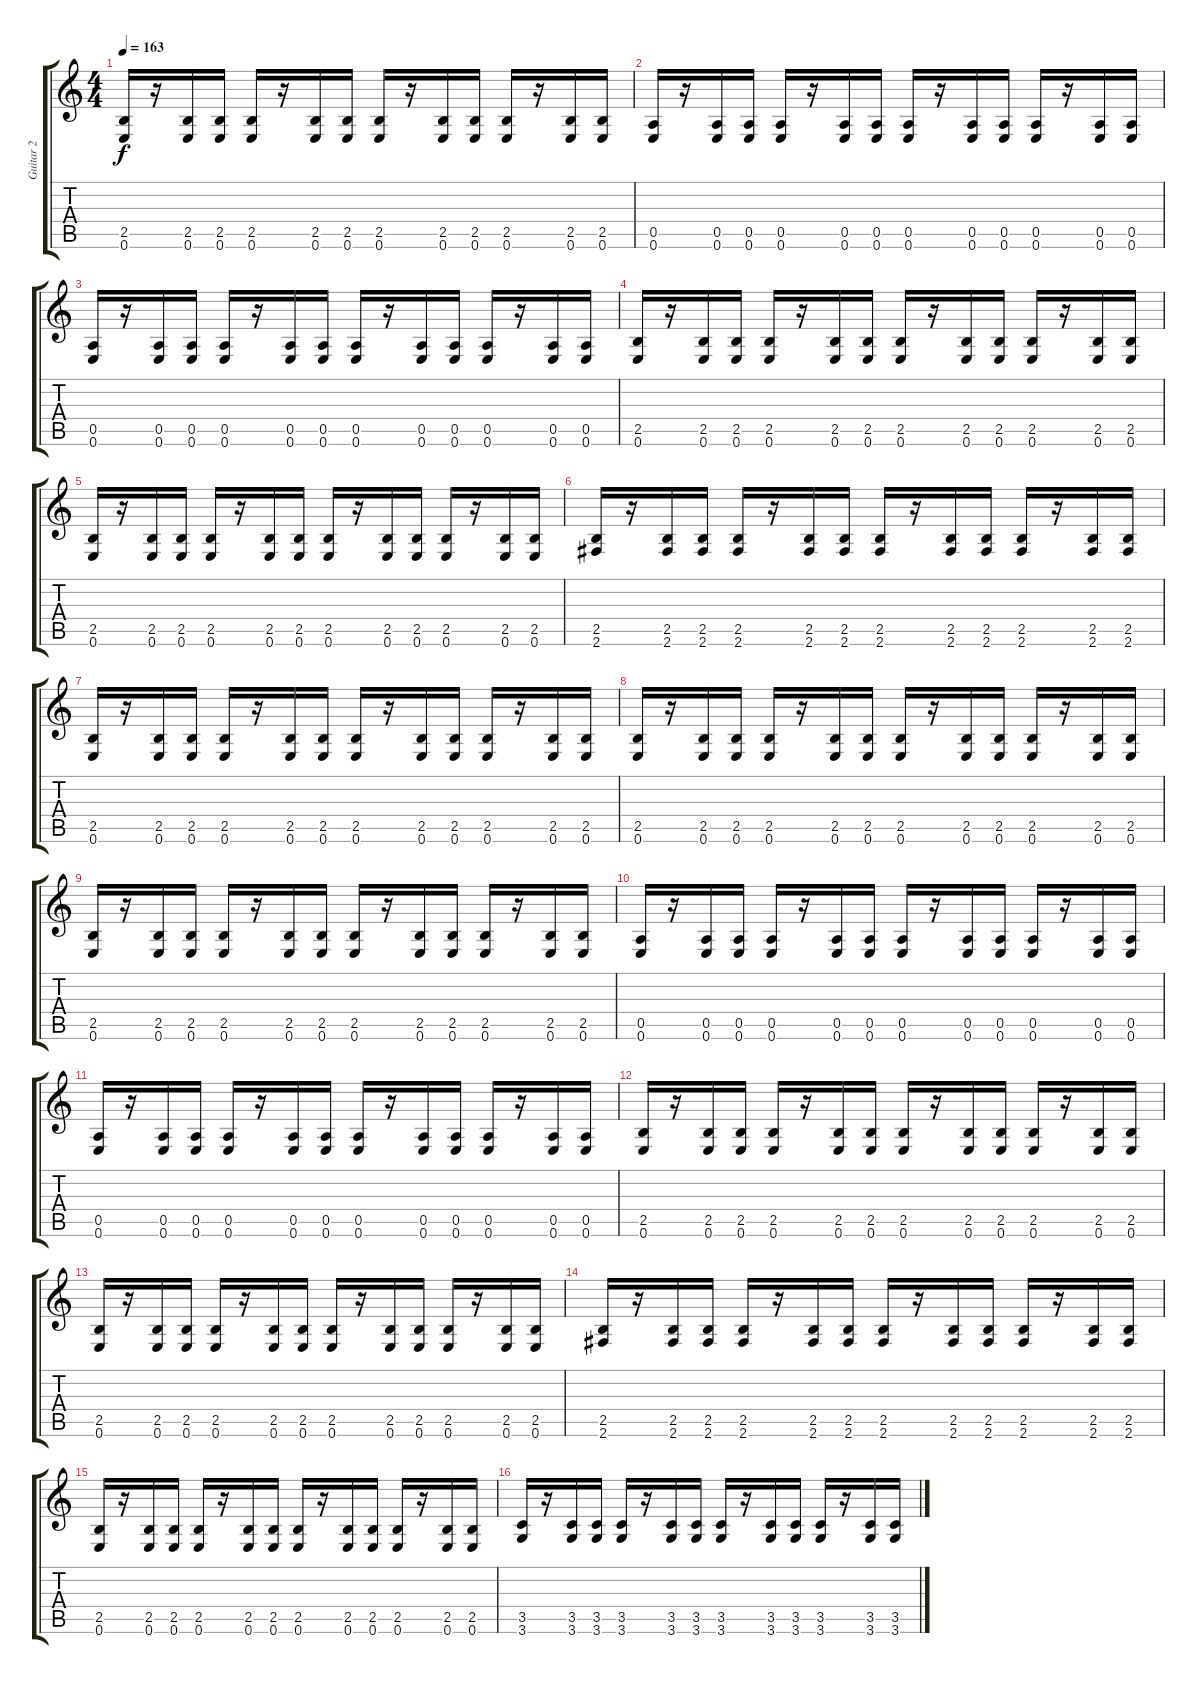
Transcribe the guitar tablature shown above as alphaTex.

\track ("Guitar 2" "Guitar 2") {instrument electricguitarmuted}
\staff {score tabs}
\tuning (E4 B3 G3 D3 A2 E2) {hide}
\ts (4 4)
\tempo 163
\clef g2
\ks c
(2.5 0.6).16{dy f} r.16 (2.5 0.6).16 (2.5 0.6).16 (2.5 0.6).16 r.16 (2.5 0.6).16 (2.5 0.6).16 (2.5 0.6).16 r.16 (2.5 0.6).16 (2.5 0.6).16 (2.5 0.6).16 r.16 (2.5 0.6).16 (2.5 0.6).16 |
(0.5 0.6).16 r.16 (0.5 0.6).16 (0.5 0.6).16 (0.5 0.6).16 r.16 (0.5 0.6).16 (0.5 0.6).16 (0.5 0.6).16 r.16 (0.5 0.6).16 (0.5 0.6).16 (0.5 0.6).16 r.16 (0.5 0.6).16 (0.5 0.6).16 |
(0.5 0.6).16 r.16 (0.5 0.6).16 (0.5 0.6).16 (0.5 0.6).16 r.16 (0.5 0.6).16 (0.5 0.6).16 (0.5 0.6).16 r.16 (0.5 0.6).16 (0.5 0.6).16 (0.5 0.6).16 r.16 (0.5 0.6).16 (0.5 0.6).16 |
(2.5 0.6).16 r.16 (2.5 0.6).16 (2.5 0.6).16 (2.5 0.6).16 r.16 (2.5 0.6).16 (2.5 0.6).16 (2.5 0.6).16 r.16 (2.5 0.6).16 (2.5 0.6).16 (2.5 0.6).16 r.16 (2.5 0.6).16 (2.5 0.6).16 |
(2.5 0.6).16 r.16 (2.5 0.6).16 (2.5 0.6).16 (2.5 0.6).16 r.16 (2.5 0.6).16 (2.5 0.6).16 (2.5 0.6).16 r.16 (2.5 0.6).16 (2.5 0.6).16 (2.5 0.6).16 r.16 (2.5 0.6).16 (2.5 0.6).16 |
(2.5 2.6).16 r.16 (2.5 2.6).16 (2.5 2.6).16 (2.5 2.6).16 r.16 (2.5 2.6).16 (2.5 2.6).16 (2.5 2.6).16 r.16 (2.5 2.6).16 (2.5 2.6).16 (2.5 2.6).16 r.16 (2.5 2.6).16 (2.5 2.6).16 |
(2.5 0.6).16 r.16 (2.5 0.6).16 (2.5 0.6).16 (2.5 0.6).16 r.16 (2.5 0.6).16 (2.5 0.6).16 (2.5 0.6).16 r.16 (2.5 0.6).16 (2.5 0.6).16 (2.5 0.6).16 r.16 (2.5 0.6).16 (2.5 0.6).16 |
(2.5 0.6).16 r.16 (2.5 0.6).16 (2.5 0.6).16 (2.5 0.6).16 r.16 (2.5 0.6).16 (2.5 0.6).16 (2.5 0.6).16 r.16 (2.5 0.6).16 (2.5 0.6).16 (2.5 0.6).16 r.16 (2.5 0.6).16 (2.5 0.6).16 |
(2.5 0.6).16 r.16 (2.5 0.6).16 (2.5 0.6).16 (2.5 0.6).16 r.16 (2.5 0.6).16 (2.5 0.6).16 (2.5 0.6).16 r.16 (2.5 0.6).16 (2.5 0.6).16 (2.5 0.6).16 r.16 (2.5 0.6).16 (2.5 0.6).16 |
(0.5 0.6).16 r.16 (0.5 0.6).16 (0.5 0.6).16 (0.5 0.6).16 r.16 (0.5 0.6).16 (0.5 0.6).16 (0.5 0.6).16 r.16 (0.5 0.6).16 (0.5 0.6).16 (0.5 0.6).16 r.16 (0.5 0.6).16 (0.5 0.6).16 |
(0.5 0.6).16 r.16 (0.5 0.6).16 (0.5 0.6).16 (0.5 0.6).16 r.16 (0.5 0.6).16 (0.5 0.6).16 (0.5 0.6).16 r.16 (0.5 0.6).16 (0.5 0.6).16 (0.5 0.6).16 r.16 (0.5 0.6).16 (0.5 0.6).16 |
(2.5 0.6).16 r.16 (2.5 0.6).16 (2.5 0.6).16 (2.5 0.6).16 r.16 (2.5 0.6).16 (2.5 0.6).16 (2.5 0.6).16 r.16 (2.5 0.6).16 (2.5 0.6).16 (2.5 0.6).16 r.16 (2.5 0.6).16 (2.5 0.6).16 |
(2.5 0.6).16 r.16 (2.5 0.6).16 (2.5 0.6).16 (2.5 0.6).16 r.16 (2.5 0.6).16 (2.5 0.6).16 (2.5 0.6).16 r.16 (2.5 0.6).16 (2.5 0.6).16 (2.5 0.6).16 r.16 (2.5 0.6).16 (2.5 0.6).16 |
(2.5 2.6).16 r.16 (2.5 2.6).16 (2.5 2.6).16 (2.5 2.6).16 r.16 (2.5 2.6).16 (2.5 2.6).16 (2.5 2.6).16 r.16 (2.5 2.6).16 (2.5 2.6).16 (2.5 2.6).16 r.16 (2.5 2.6).16 (2.5 2.6).16 |
(2.5 0.6).16 r.16 (2.5 0.6).16 (2.5 0.6).16 (2.5 0.6).16 r.16 (2.5 0.6).16 (2.5 0.6).16 (2.5 0.6).16 r.16 (2.5 0.6).16 (2.5 0.6).16 (2.5 0.6).16 r.16 (2.5 0.6).16 (2.5 0.6).16 |
(3.5 3.6).16 r.16 (3.5 3.6).16 (3.5 3.6).16 (3.5 3.6).16 r.16 (3.5 3.6).16 (3.5 3.6).16 (3.5 3.6).16 r.16 (3.5 3.6).16 (3.5 3.6).16 (3.5 3.6).16 r.16 (3.5 3.6).16 (3.5 3.6).16
